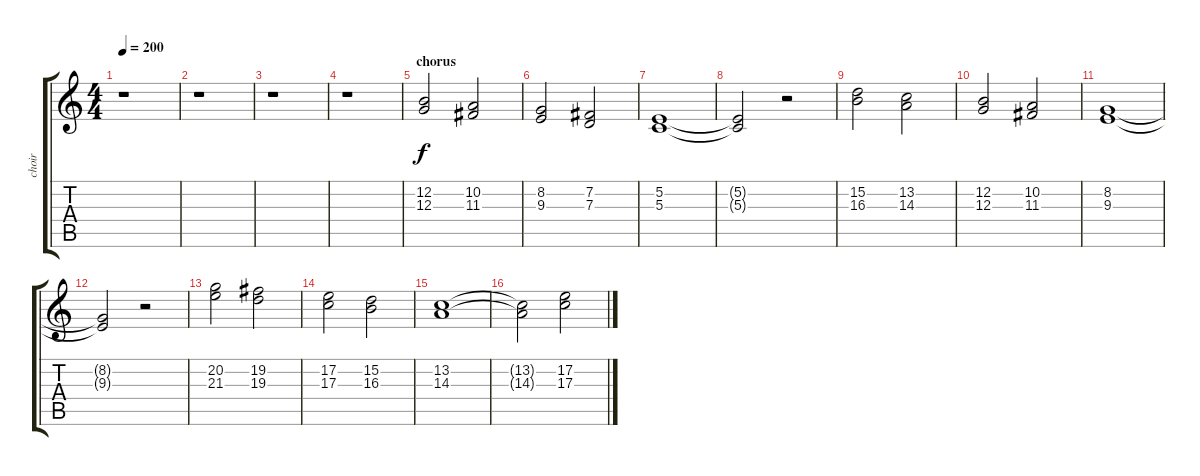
\track ("choir" "choir") {instrument choiraahs}
\staff {score tabs}
\tuning (E4 B3 G3 D3 A2 E2) {hide}
\ts (4 4)
\tempo 200
\clef g2
\ks c
r.1{dy f} |
r.1 |
r.1 |
r.1 |
\section ("" "chorus")
(12.2 12.3).2 (10.2 11.3).2 |
(8.2 9.3).2 (7.2 7.3).2 |
(5.2 5.3).1 |
(5.2{t} 5.3{t}).2 r.2 |
(15.2 16.3).2 (13.2 14.3).2 |
(12.2 12.3).2 (10.2 11.3).2 |
(8.2 9.3).1 |
(8.2{t} 9.3{t}).2 r.2 |
(20.2 21.3).2 (19.2 19.3).2 |
(17.2 17.3).2 (15.2 16.3).2 |
(13.2 14.3).1 |
(13.2{t} 14.3{t}).2 (17.2 17.3).2
